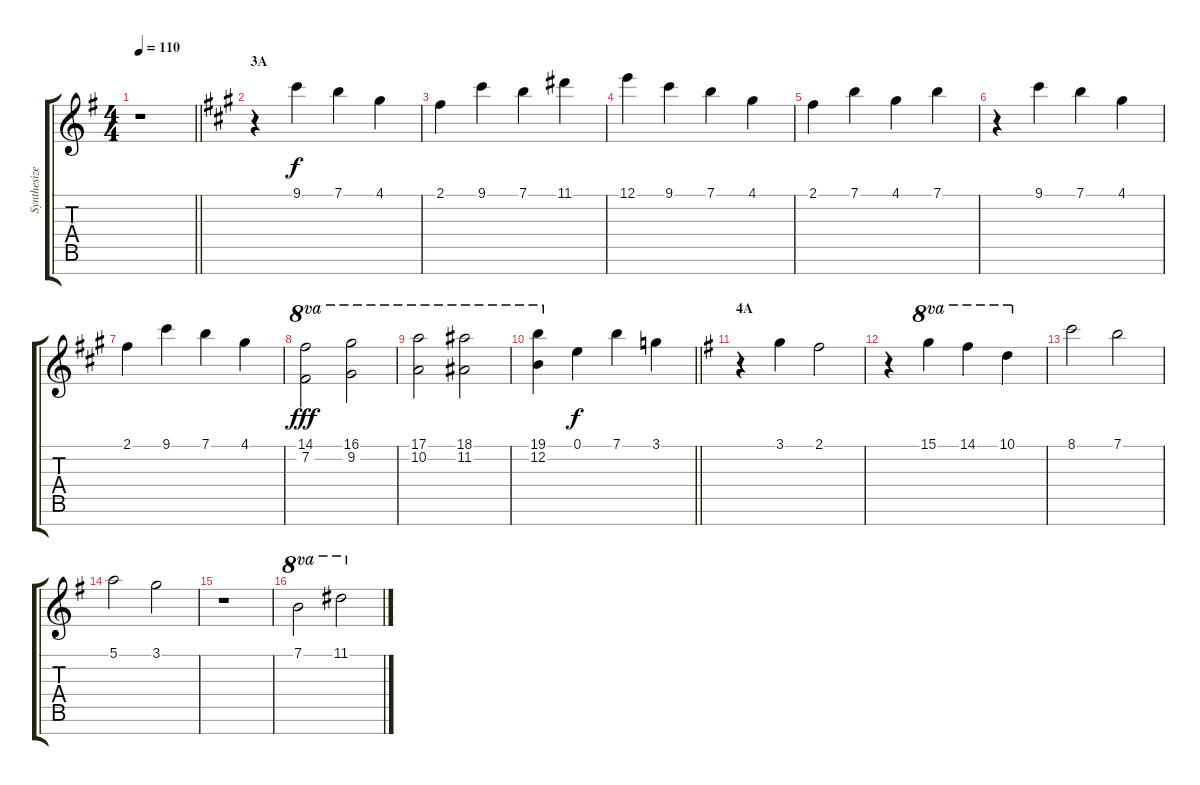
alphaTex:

\track ("Synthesizer II" "Synthesize") {instrument pad1newage}
\staff {score tabs}
\tuning (E5 B4 G4 D4 A3 E3 B2) {hide}
\ts (4 4)
\tempo 110
\clef g2
\barLineRight lightlight
\ks g
r.1{dy f} |
\section ("" "3A")
\ks a
r.4 9.1.4 7.1.4 4.1.4 |
2.1.4 9.1.4 7.1.4 11.1.4 |
12.1.4 9.1.4 7.1.4 4.1.4 |
2.1.4 7.1.4 4.1.4 7.1.4 |
r.4 9.1.4 7.1.4 4.1.4 |
2.1.4 9.1.4 7.1.4 4.1.4 |
(14.1 7.2).2{ot 8va dy fff} (16.1 9.2).2{ot 8va} |
(17.1 10.2).2{ot 8va} (18.1 11.2).2{ot 8va} |
\barLineRight lightlight
(19.1 12.2).4{ot 8va} 0.1.4{dy f} 7.1.4 3.1.4 |
\section ("" "4A")
\ks g
r.4 3.1.4 2.1.2 |
r.4 15.1.4{ot 8va} 14.1.4{ot 8va} 10.1.4{ot 8va} |
8.1.2 7.1.2 |
5.1.2 3.1.2 |
r.1 |
7.1.2{ot 8va} 11.1.2{ot 8va}
